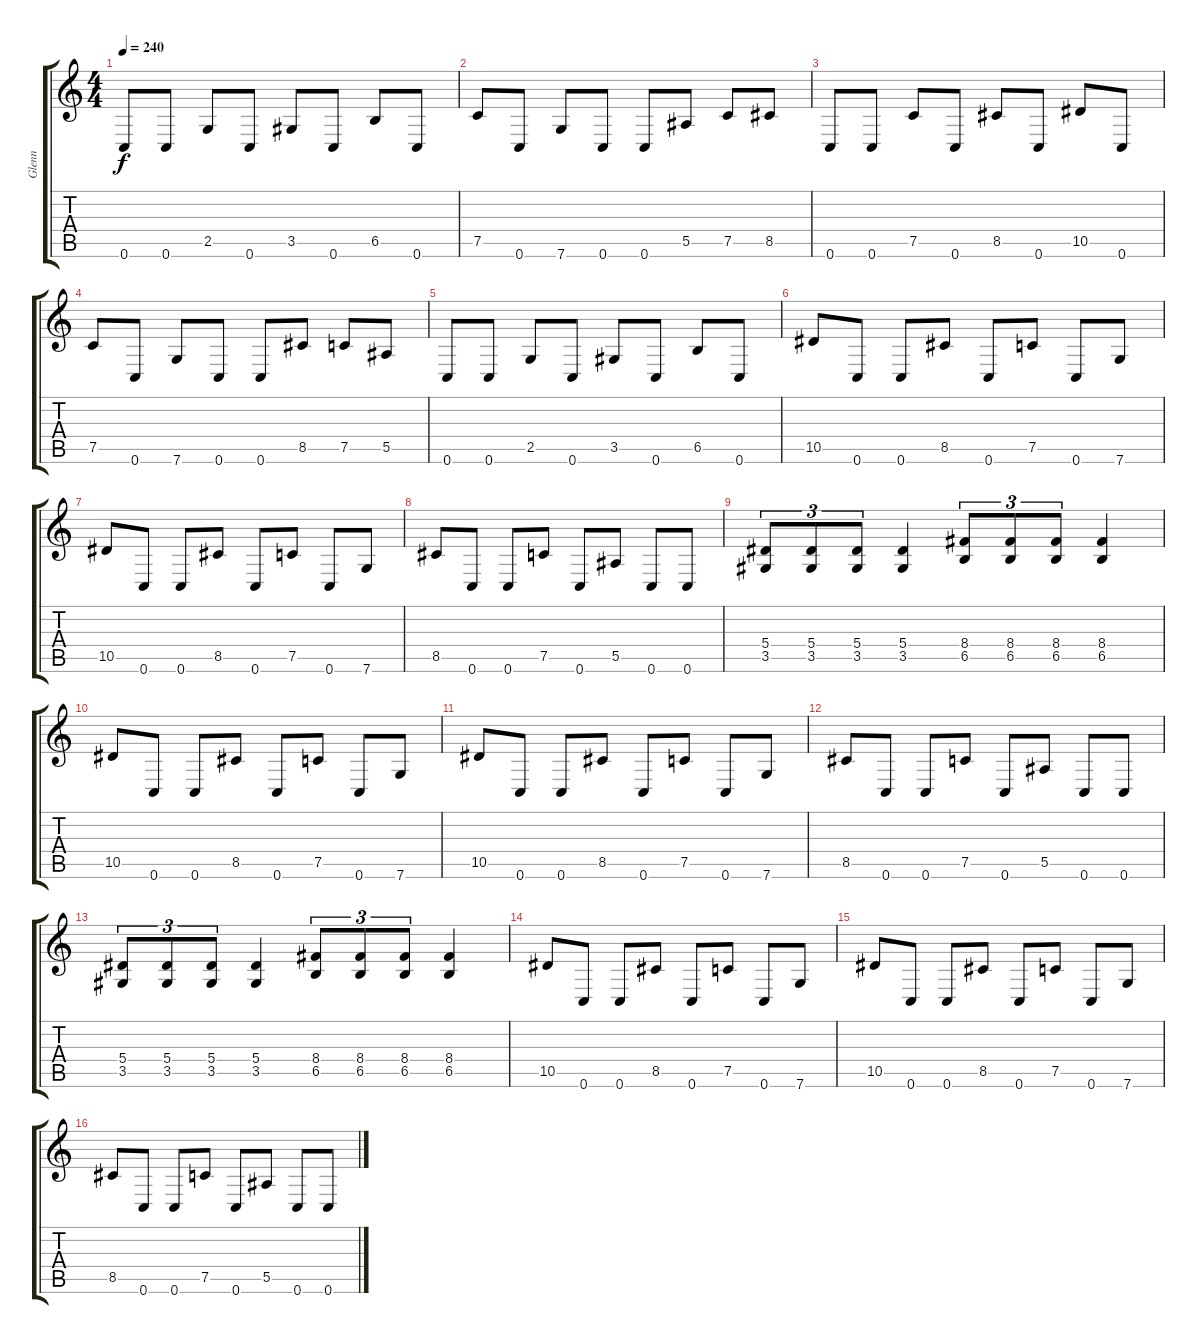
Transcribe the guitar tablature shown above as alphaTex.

\track ("Glenn" "Glenn") {instrument distortionguitar}
\staff {score tabs}
\tuning (C4 G3 Eb3 Bb2 F2 C2) {hide}
\ts (4 4)
\tempo 240
\clef g2
\ks c
0.6.8{dy f} 0.6.8 2.5.8 0.6.8 3.5.8 0.6.8 6.5.8 0.6.8 |
7.5.8 0.6.8 7.6.8 0.6.8 0.6.8 5.5.8 7.5.8 8.5.8 |
0.6.8 0.6.8 7.5.8 0.6.8 8.5.8 0.6.8 10.5.8 0.6.8 |
7.5.8 0.6.8 7.6.8 0.6.8 0.6.8 8.5.8 7.5.8 5.5.8 |
0.6.8 0.6.8 2.5.8 0.6.8 3.5.8 0.6.8 6.5.8 0.6.8 |
10.5.8 0.6.8 0.6.8 8.5.8 0.6.8 7.5.8 0.6.8 7.6.8 |
10.5.8 0.6.8 0.6.8 8.5.8 0.6.8 7.5.8 0.6.8 7.6.8 |
8.5.8 0.6.8 0.6.8 7.5.8 0.6.8 5.5.8 0.6.8 0.6.8 |
(5.4 3.5).8{tu (3 2)} (5.4 3.5).8{tu (3 2)} (5.4 3.5).8{tu (3 2)} (5.4 3.5).4 (8.4 6.5).8{tu (3 2)} (8.4 6.5).8{tu (3 2)} (8.4 6.5).8{tu (3 2)} (8.4 6.5).4 |
10.5.8 0.6.8 0.6.8 8.5.8 0.6.8 7.5.8 0.6.8 7.6.8 |
10.5.8 0.6.8 0.6.8 8.5.8 0.6.8 7.5.8 0.6.8 7.6.8 |
8.5.8 0.6.8 0.6.8 7.5.8 0.6.8 5.5.8 0.6.8 0.6.8 |
(5.4 3.5).8{tu (3 2)} (5.4 3.5).8{tu (3 2)} (5.4 3.5).8{tu (3 2)} (5.4 3.5).4 (8.4 6.5).8{tu (3 2)} (8.4 6.5).8{tu (3 2)} (8.4 6.5).8{tu (3 2)} (8.4 6.5).4 |
10.5.8 0.6.8 0.6.8 8.5.8 0.6.8 7.5.8 0.6.8 7.6.8 |
10.5.8 0.6.8 0.6.8 8.5.8 0.6.8 7.5.8 0.6.8 7.6.8 |
8.5.8 0.6.8 0.6.8 7.5.8 0.6.8 5.5.8 0.6.8 0.6.8
